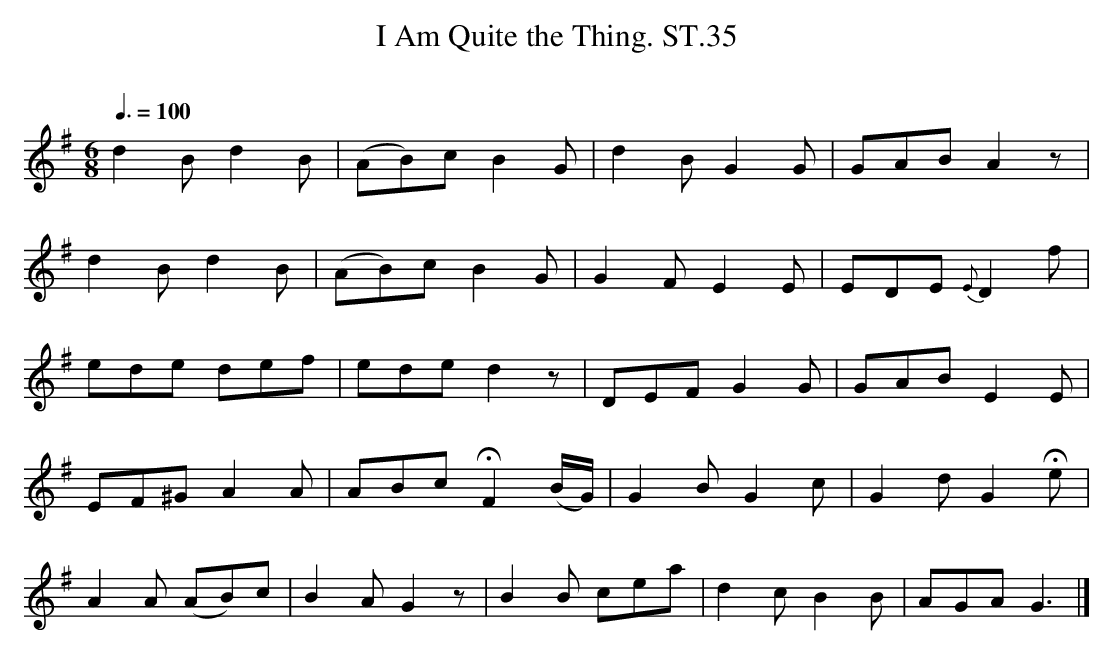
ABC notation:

X:1
T:I Am Quite the Thing. ST.35
M:6/8
L:1/8
Q:3/8=100
O:
K:G
d2Bd2B|(AB)cB2G|d2BG2G|GAB A2z|
d2Bd2B|(AB)cB2G|G2FE2E|EDE {E}D2f|
ede def|ede d2z|DEF G2G|GAB E2E|
EF^G A2A|ABc HF2(B/2G/2)|G2BG2c|G2dG2He|
A2A (AB)c|B2AG2z|B2B cea|d2cB2B|AGA G3|]
